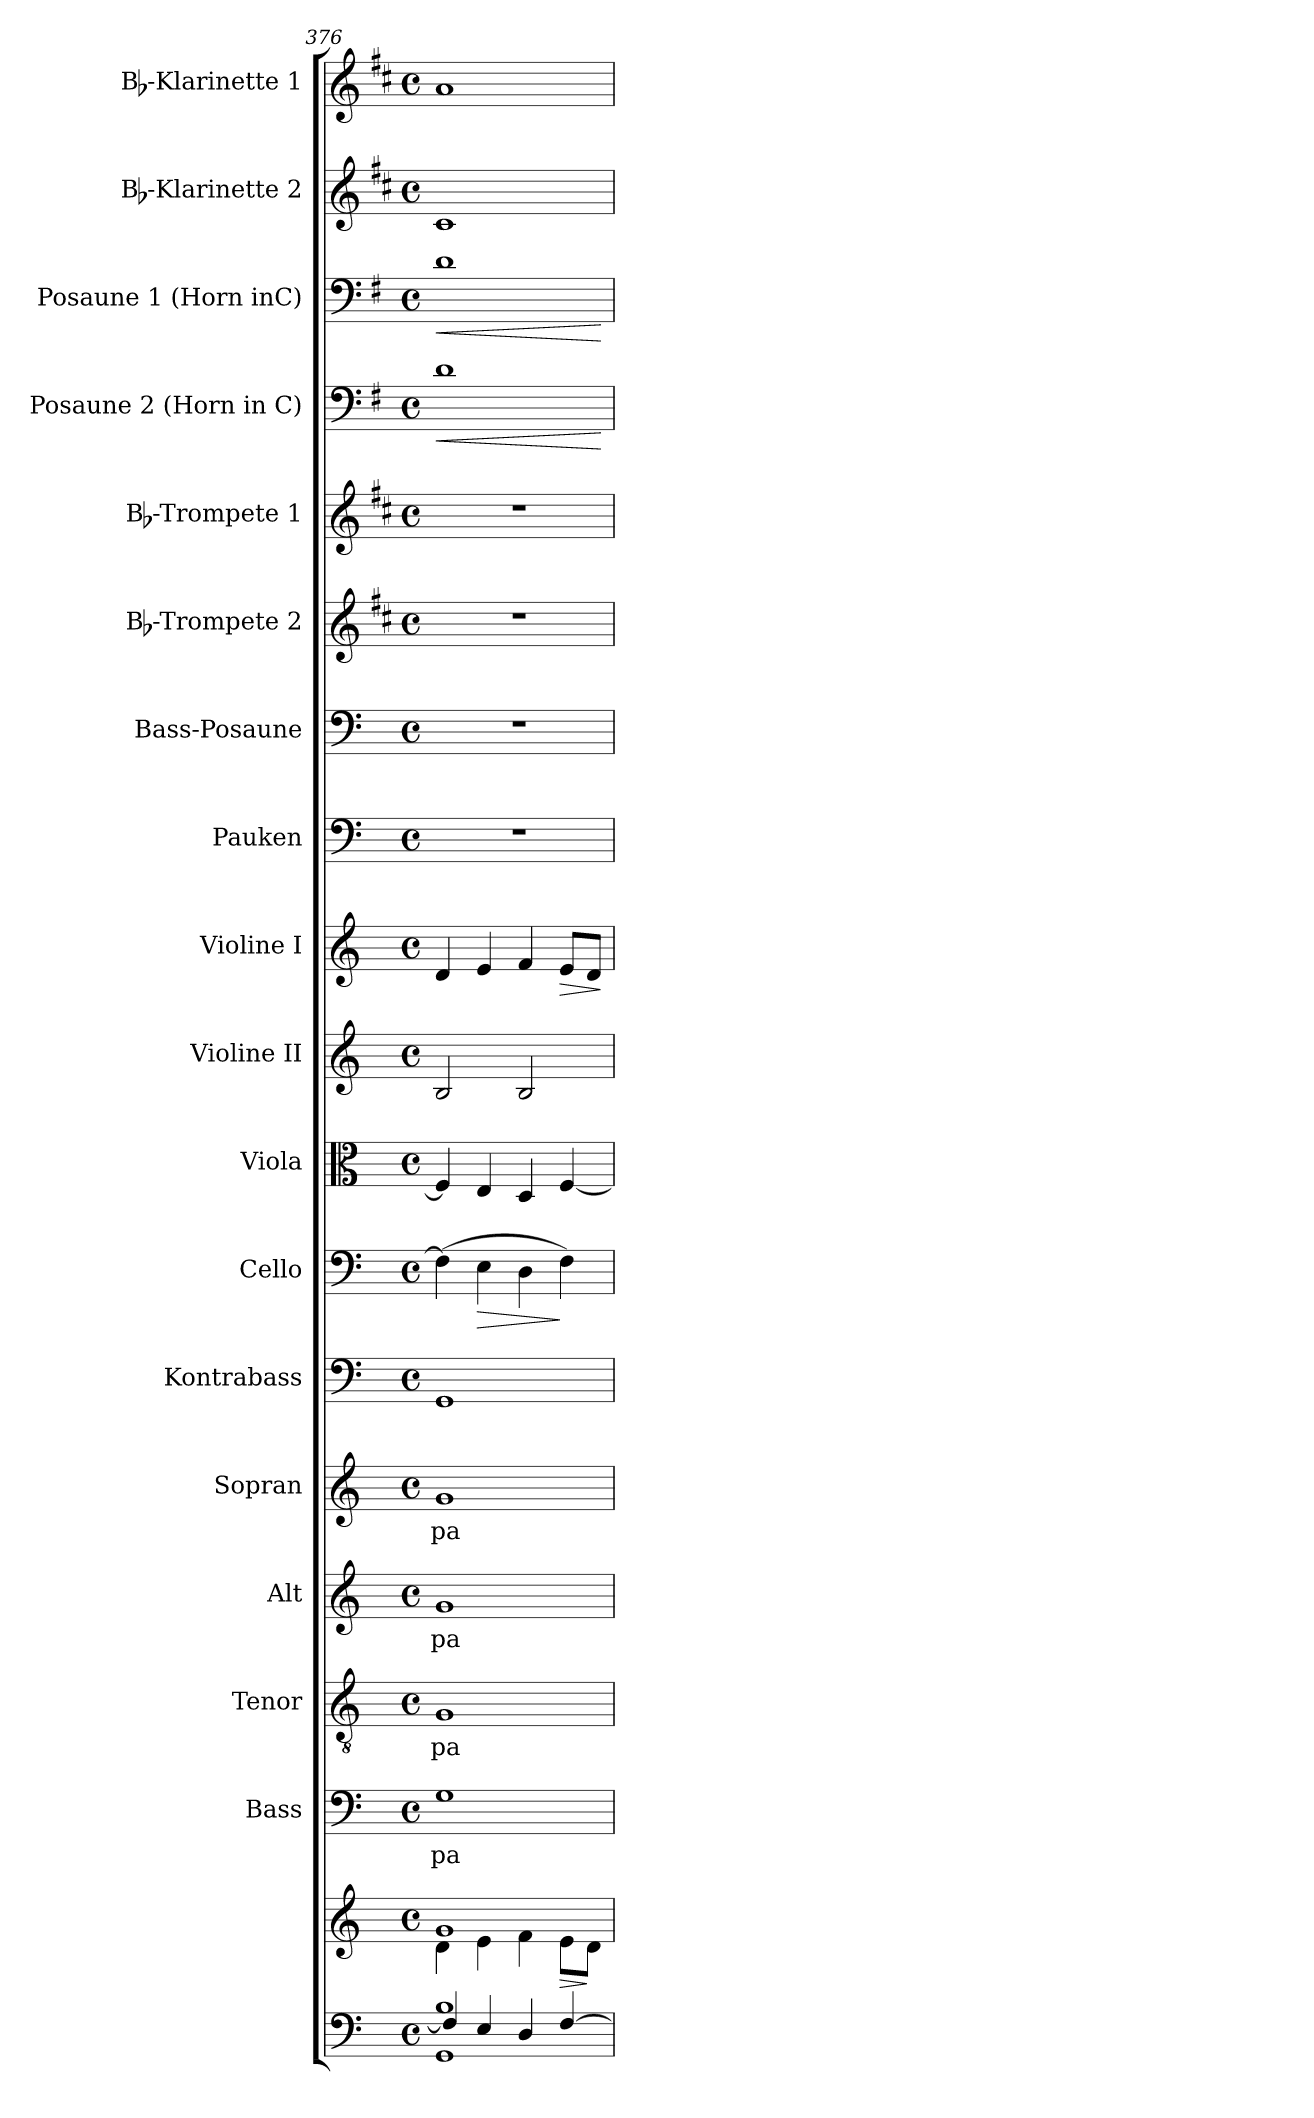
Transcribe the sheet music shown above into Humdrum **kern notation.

**kern	**kern	**dynam	**kern	**text	**kern	**text	**kern	**text	**kern	**text	**kern	**kern	**dynam	**kern	**kern	**kern	**dynam	**kern	**kern	**kern	**kern	**kern	**dynam	**kern	**dynam	**kern	**kern
*part18	*part18	*part18	*part17	*part17	*part16	*part16	*part15	*part15	*part14	*part14	*part13	*part12	*part12	*part11	*part10	*part9	*part9	*part8	*part7	*part6	*part5	*part4	*part4	*part3	*part3	*part2	*part1
*staff19	*staff18	*staff18/19	*staff17	*staff17	*staff16	*staff16	*staff15	*staff15	*staff14	*staff14	*staff13	*staff12	*staff12	*staff11	*staff10	*staff9	*staff9	*staff8	*staff7	*staff6	*staff5	*staff4	*staff4	*staff3	*staff3	*staff2	*staff1
*	*	*	*I"Bass	*	*I"Tenor	*	*I"Alt	*	*I"Sopran	*	*I"Kontrabass	*I"Cello	*	*I"Viola	*I"Violine II	*I"Violine I	*	*I"Pauken	*I"Bass-Posaune	*I"Bb-Trompete 2	*I"Bb-Trompete 1	*I"Posaune 2 (Horn in C)	*	*I"Posaune 1 (Horn inC)	*	*I"Bb-Klarinette 2	*I"Bb-Klarinette 1
*	*	*	*I'B.	*	*I'T.	*	*I'A.	*	*I'S.	*	*I'Kb.	*	*	*I'Vla.	*I'Vl. II	*I'Vl. I	*	*I'Pk.	*I'B-Pos.	*I'Bb Trp. 2	*I'Bb Trp. 1	*I'Pos. 2	*	*I'Pos. 1	*	*I'Bb Kl. 2	*I'Bb Kl. 1
*clefF4	*clefG2	*	*clefF4	*	*clefGv2	*	*clefG2	*	*clefG2	*	*clefF4	*clefF4	*	*clefC3	*clefG2	*clefG2	*	*clefF4	*clefF4	*clefG2	*clefG2	*clefF4	*	*clefF4	*	*clefG2	*clefG2
*	*	*	*	*	*	*	*	*	*	*	*ITrd7c12	*	*	*	*	*	*	*	*	*ITrd1c2	*ITrd1c2	*ITrd4c7	*	*ITrd4c7	*	*ITrd1c2	*ITrd1c2
*k[]	*k[]	*	*k[]	*	*k[]	*	*k[]	*	*k[]	*	*k[]	*k[]	*	*k[]	*k[]	*k[]	*	*k[]	*k[]	*k[]	*k[]	*k[]	*	*k[]	*	*k[]	*k[]
*C:	*C:	*	*C:	*	*C:	*	*C:	*	*C:	*	*C:	*C:	*	*C:	*C:	*C:	*	*C:	*C:	*C:	*C:	*C:	*	*C:	*	*C:	*C:
*M4/4	*M4/4	*	*M4/4	*	*M4/4	*	*M4/4	*	*M4/4	*	*M4/4	*M4/4	*	*M4/4	*M4/4	*M4/4	*	*M4/4	*M4/4	*M4/4	*M4/4	*M4/4	*	*M4/4	*	*M4/4	*M4/4
*met(c)	*met(c)	*	*met(c)	*	*met(c)	*	*met(c)	*	*met(c)	*	*met(c)	*met(c)	*	*met(c)	*met(c)	*met(c)	*	*met(c)	*met(c)	*met(c)	*met(c)	*met(c)	*	*met(c)	*	*met(c)	*met(c)
=376	=376	=376	=376	=376	=376	=376	=376	=376	=376	=376	=376	=376	=376	=376	=376	=376	=376	=376	=376	=376	=376	=376	=376	=376	=376	=376	=376
*^	*^	*	*	*	*	*	*	*	*	*	*	*	*	*	*	*	*	*	*	*	*	*	*	*	*	*	*
*	*^	*	*	*	*	*	*	*	*	*	*	*	*	*	*	*	*	*	*	*	*	*	*	*	*	*	*	*	*
!	!	!	!	!	!	!	!LO:LY:b	!	!LO:LY:b	!	!LO:LY:b	!	!LO:LY:b	!	!	!	!	!	!	!	!	!	!	!	!	!LO:HP:b	!	!LO:HP:b	!	!
1B	1GG	4F/]	1g	4d\	.	1G	pa-	1G	pa-	1g	pa-	1g	pa-	1GGG	(>4F\]	.	4F/]	2B/	4d/	.	1r	1r	1r	1r	1G	<	1G	<	1B	1g
!	!	!	!	!	!	!	!	!	!	!	!	!	!	!	!	!LO:HP:b	!	!	!	!	!	!	!	!	!	!	!	!	!	!
.	.	4E/	.	4e\	.	.	.	.	.	.	.	.	.	.	4E\	>	4E/	.	4e/	.	.	.	.	.	.	.	.	.	.	.
.	.	4D/	.	4f\	.	.	.	.	.	.	.	.	.	.	4D\	.	4D/	2B/	4f/	.	.	.	.	.	.	.	.	.	.	.
!	!	!	!	!	!LO:HP:b	!	!	!	!	!	!	!	!	!	!	!	!	!	!	!LO:HP:b	!	!	!	!	!	!	!	!	!	!
.	.	[4F/	.	8e\L	>	.	.	.	.	.	.	.	.	.	4F\)	]	[4F/	.	8e/L	>	.	.	.	.	.	.	.	.	.	.
.	.	.	.	8d\J	]	.	.	.	.	.	.	.	.	.	.	.	.	.	8d/J	.	.	.	.	.	.	.	.	.	.	.
*v	*v	*v	*	*	*	*	*	*	*	*	*	*	*	*	*	*	*	*	*	*	*	*	*	*	*	*	*	*	*	*
*	*v	*v	*	*	*	*	*	*	*	*	*	*	*	*	*	*	*	*	*	*	*	*	*	*	*	*	*	*
.	.	.	.	.	.	.	.	.	.	.	.	.	.	.	.	.	]	.	.	.	.	.	[	.	[	.	.
=	=	=	=	=	=	=	=	=	=	=	=	=	=	=	=	=	=	=	=	=	=	=	=	=	=	=	=
*-	*-	*-	*-	*-	*-	*-	*-	*-	*-	*-	*-	*-	*-	*-	*-	*-	*-	*-	*-	*-	*-	*-	*-	*-	*-	*-	*-
